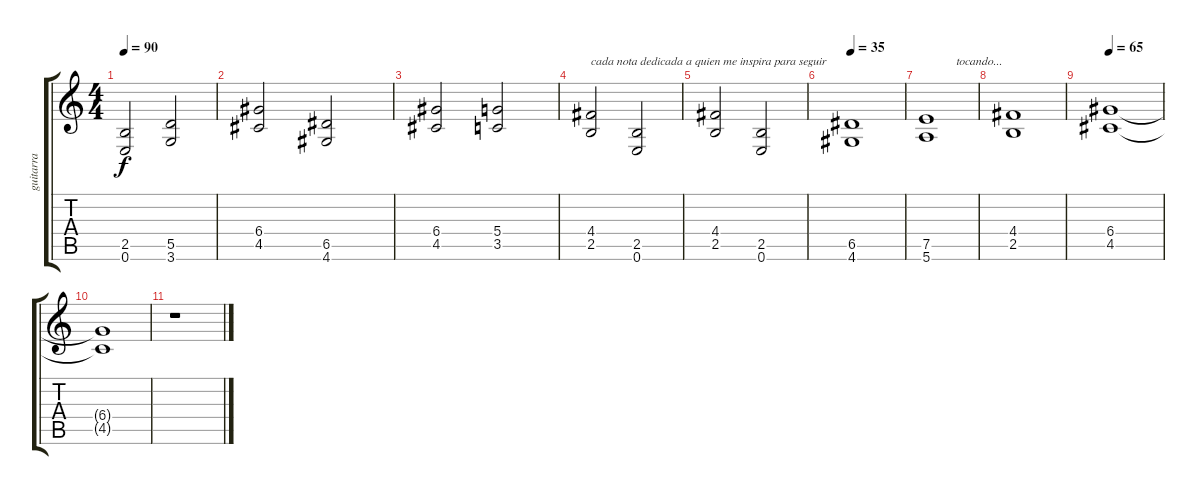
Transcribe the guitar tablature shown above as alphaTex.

\track ("guitarra" "guitarra") {instrument distortionguitar}
\staff {score tabs}
\tuning (E4 B3 G3 D3 A2 E2) {hide}
\ts (4 4)
\tempo 90
\clef g2
\ks c
(2.5 0.6).2{dy f} (5.5 3.6).2 |
(6.4 4.5).2 (6.5 4.6).2 |
(6.4 4.5).2 (5.4 3.5).2 |
(4.4 2.5).2{txt "cada nota dedicada a quien me inspira para seguir "} (2.5 0.6).2 |
(4.4 2.5).2 (2.5 0.6).2 |
\tempo 35
(6.5 4.6).1 |
(7.5 5.6).1{txt "          tocando..."} |
(4.4 2.5).1 |
\tempo 65
(6.4 4.5).1 |
(6.4{t} 4.5{t}).1 |
r.1
